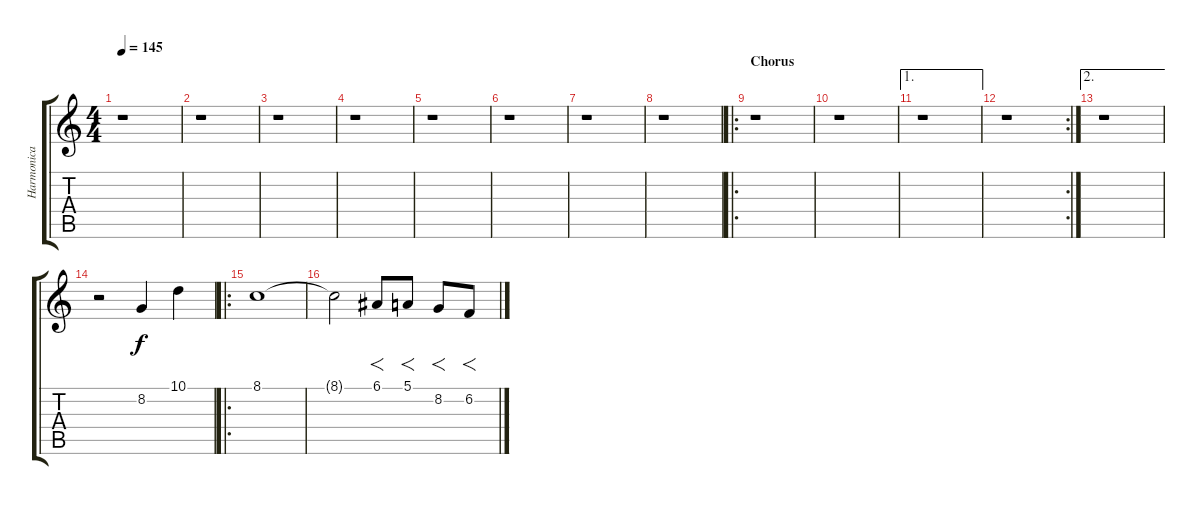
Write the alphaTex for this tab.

\track ("Harmonica" "Harmonica") {instrument harmonica}
\staff {score tabs}
\tuning (E4 B3 G3 D3 A2 E2) {hide}
\ts (4 4)
\tempo 145
\clef g2
\ks c
r.1{dy f} |
r.1 |
r.1 |
r.1 |
r.1 |
r.1 |
r.1 |
r.1 |
\ro
\section ("" "Chorus")
r.1 |
r.1 |
\ae 1
r.1 |
\rc 2
r.1 |
\ae 2
r.1 |
r.2 8.2.4 10.1.4 |
\ro
8.1.1 |
8.1{t}.2 6.1.8{f} 5.1.8{f} 8.2.8{f} 6.2.8{f}
